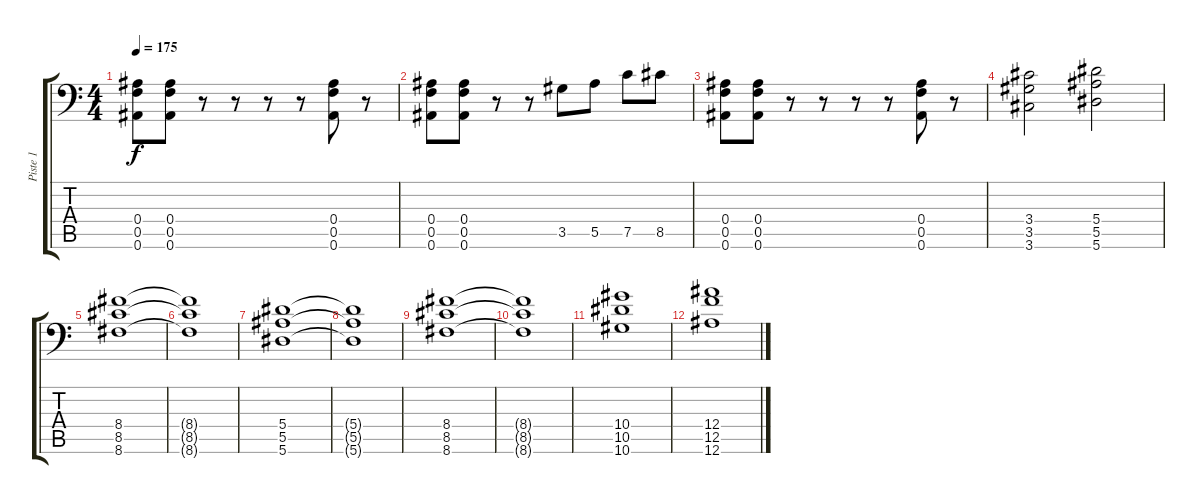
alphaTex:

\track ("Piste 1" "Piste 1") {instrument distortionguitar}
\staff {score tabs}
\tuning (C4 G3 Eb3 Bb2 F2 Bb1) {hide}
\ts (4 4)
\tempo 175
\clef f4
\ks c
(0.4 0.5 0.6).8{dy f} (0.4 0.5 0.6).8 r.8 r.8 r.8 r.8 (0.4 0.5 0.6).8 r.8 |
(0.4 0.5 0.6).8 (0.4 0.5 0.6).8 r.8 r.8 3.5.8 5.5.8 7.5.8 8.5.8 |
(0.4 0.5 0.6).8 (0.4 0.5 0.6).8 r.8 r.8 r.8 r.8 (0.4 0.5 0.6).8 r.8 |
(3.4 3.5 3.6).2 (5.4 5.5 5.6).2 |
(8.4 8.5 8.6).1 |
(8.4{t} 8.5{t} 8.6{t}).1 |
(5.4 5.5 5.6).1 |
(5.4{t} 5.5{t} 5.6{t}).1 |
(8.4 8.5 8.6).1 |
(8.4{t} 8.5{t} 8.6{t}).1 |
(10.4 10.5 10.6).1 |
(12.4 12.5 12.6).1
